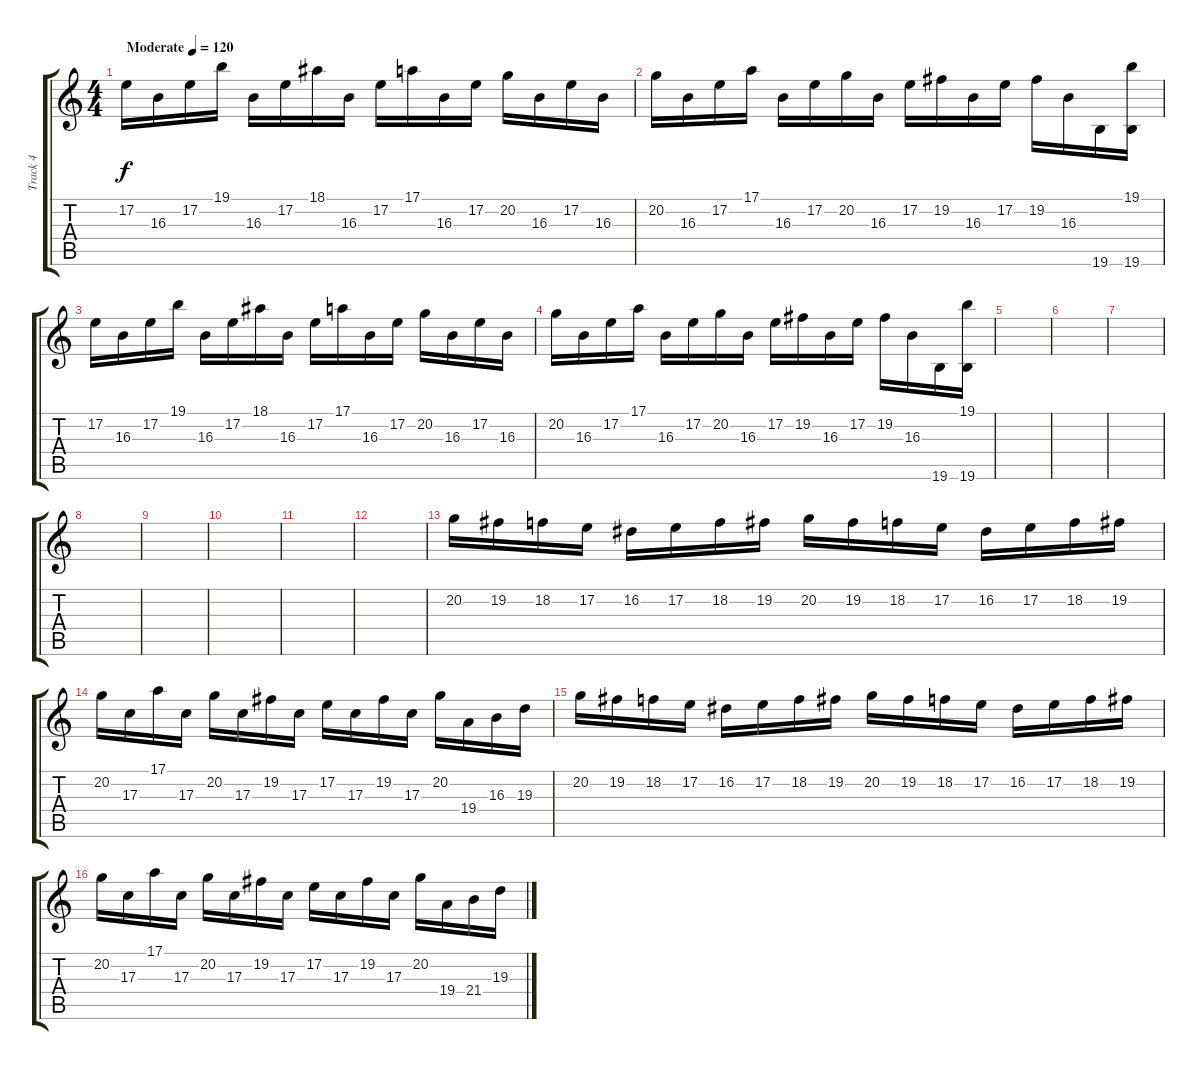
\track ("Track 4" "Track 4") {instrument harpsichord}
\staff {score tabs}
\tuning (E4 B3 G3 D3 A2 E2) {hide}
\ts (4 4)
\tempo (120 "Moderate")
\clef g2
\ks c
17.2.16{dy f instrument harpsichord} 16.3.16 17.2.16 19.1.16 16.3.16 17.2.16 18.1.16 16.3.16 17.2.16 17.1.16 16.3.16 17.2.16 20.2.16 16.3.16 17.2.16 16.3.16 |
20.2.16 16.3.16 17.2.16 17.1.16 16.3.16 17.2.16 20.2.16 16.3.16 17.2.16 19.2.16 16.3.16 17.2.16 19.2.16 16.3.16 19.6.16 (19.1 19.6).16 |
17.2.16 16.3.16 17.2.16 19.1.16 16.3.16 17.2.16 18.1.16 16.3.16 17.2.16 17.1.16 16.3.16 17.2.16 20.2.16 16.3.16 17.2.16 16.3.16 |
20.2.16 16.3.16 17.2.16 17.1.16 16.3.16 17.2.16 20.2.16 16.3.16 17.2.16 19.2.16 16.3.16 17.2.16 19.2.16 16.3.16 19.6.16 (19.1 19.6).16 |
|
|
|
|
|
|
|
|
20.2.16 19.2.16 18.2.16 17.2.16 16.2.16 17.2.16 18.2.16 19.2.16 20.2.16 19.2.16 18.2.16 17.2.16 16.2.16 17.2.16 18.2.16 19.2.16 |
20.2.16 17.3.16 17.1.16 17.3.16 20.2.16 17.3.16 19.2.16 17.3.16 17.2.16 17.3.16 19.2.16 17.3.16 20.2.16 19.4.16 16.3.16 19.3.16 |
20.2.16 19.2.16 18.2.16 17.2.16 16.2.16 17.2.16 18.2.16 19.2.16 20.2.16 19.2.16 18.2.16 17.2.16 16.2.16 17.2.16 18.2.16 19.2.16 |
20.2.16 17.3.16 17.1.16 17.3.16 20.2.16 17.3.16 19.2.16 17.3.16 17.2.16 17.3.16 19.2.16 17.3.16 20.2.16 19.4.16 21.4.16 19.3.16
